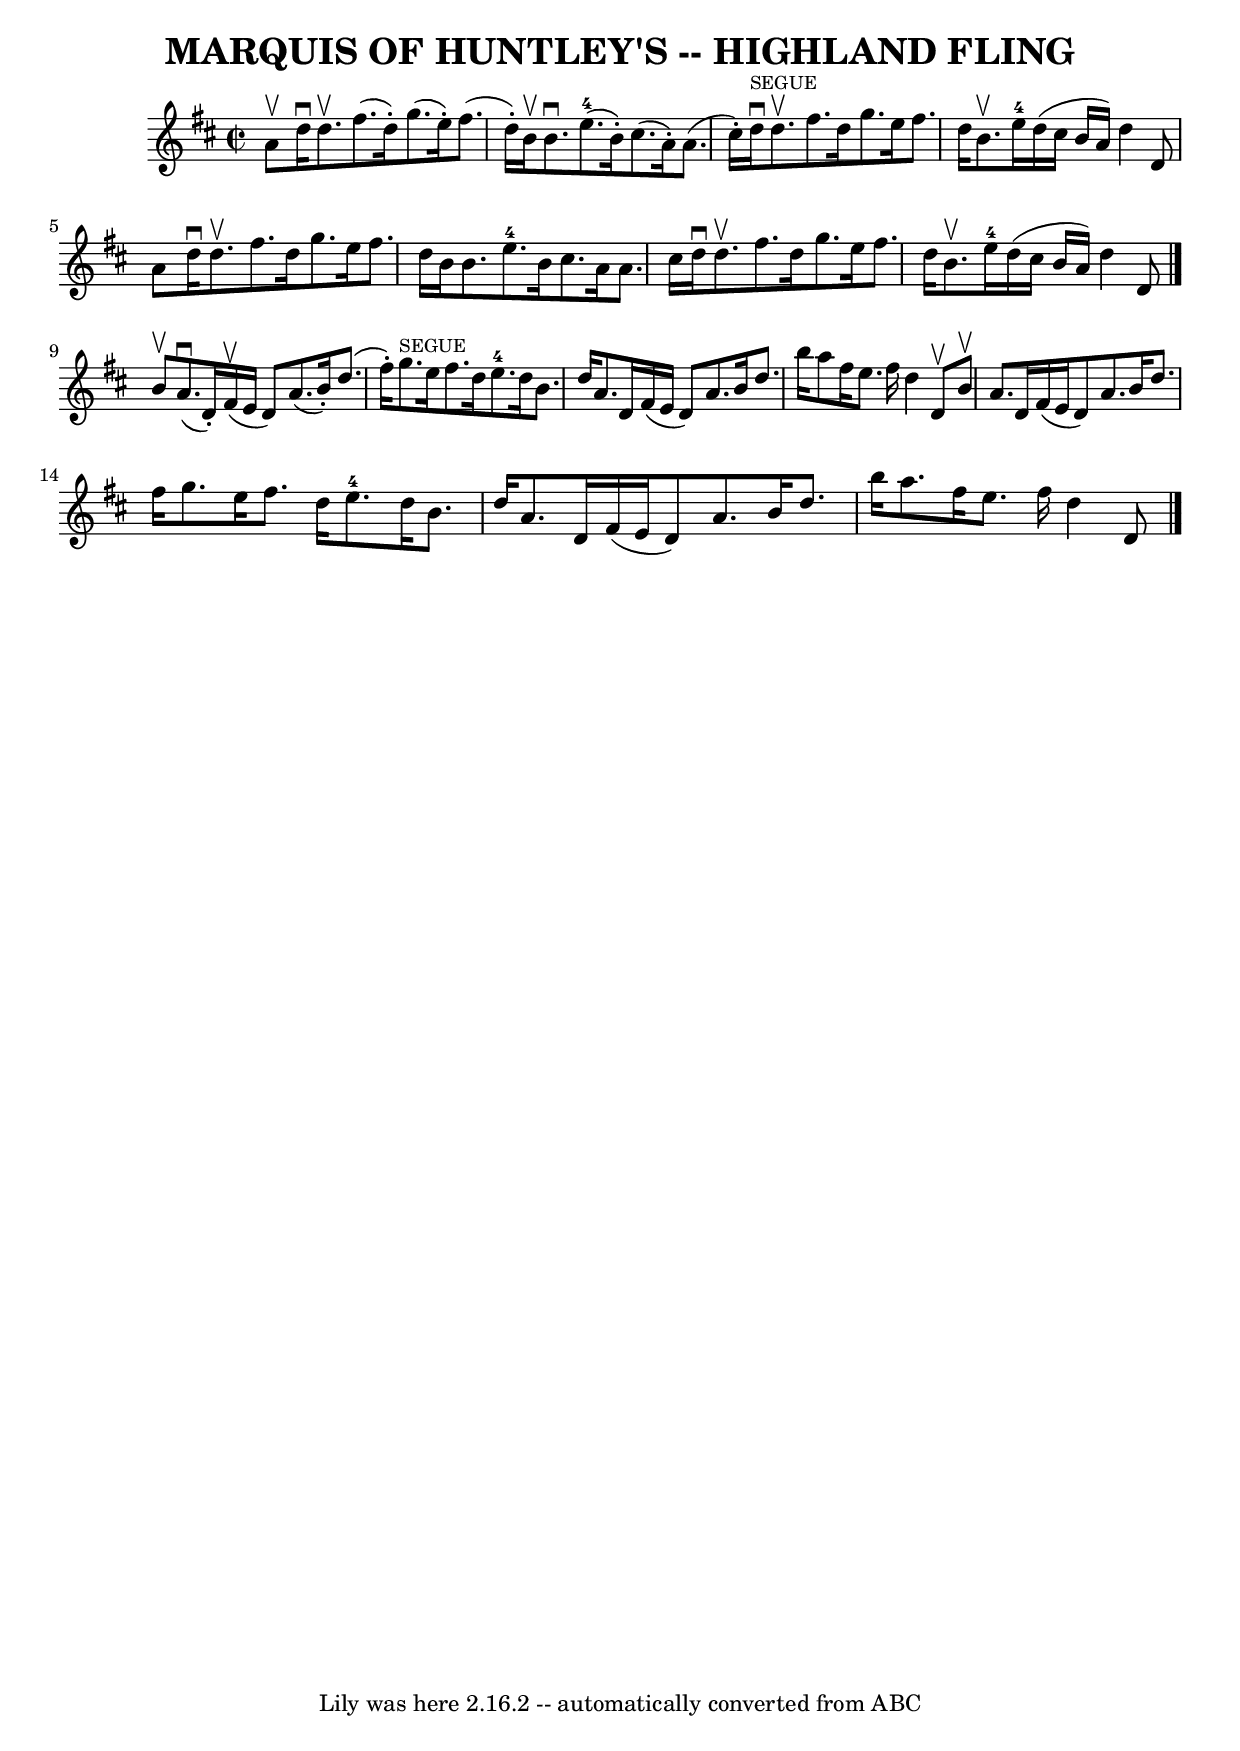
\version "2.16.2"
\include "Mammoth.ily"
\header {
  %% book = "Ryan's Mammoth Collection of Fiddle Tunes"
  crossRefNumber = "1"
  footnotes = "\\\\Can be used as a Strathspey"
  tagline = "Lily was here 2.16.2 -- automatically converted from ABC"
  title = "MARQUIS OF HUNTLEY'S -- HIGHLAND FLING"

}
voicedefault =  {


  \override Staff.TimeSignature #'style = #'C
  \time 2/2 
  \key d \major
  a'8^\upbow       |
  d''16^\downbow d''8. ^\upbow fis''8. (d''16 -.) g''8. (e''16 -.) fis''8. (d''16 
  -.)   |
  b'16^\upbow b'8.^\downbow e''8.-4(b'16 -.)   
  cis''8. (a'16 -.) a'8. (cis''16 -.)       |
  d''16 ^\segue^\downbow d''8.^\upbow fis''8. d''16 g''8. e''16    
  fis''8. d''16    |
  b'8.^\upbow e''16-4 d''16 (cis''16    
  b'16 a'16) d''4 d'8 a'8    |
  |
  d''16 ^\downbow d''8.^\upbow fis''8. d''16 g''8. e''16 fis''8.    
  d''16    |
  b'16 b'8. e''8.-4 b'16 cis''8. a'16    
  a'8. cis''16    |
  d''16^\downbow d''8.^\upbow fis''8.    
  d''16 g''8. e''16 fis''8. d''16    |
  b'8.^\upbow e''16 
  -4 d''16 (cis''16 b'16 a'16) d''4 d'8    \bar "|." b'8 ^\upbow       |
  a'8. (^\downbow d'16 -.) fis'16 (^\upbow   
  e'16 d'8) a'8. (b'16 -.) d''8. (fis''16 -.)   |
  
  g''8.^\segue e''16 fis''8. d''16 e''8.-4 d''16 b'8.    
  d''16        |
  a'8. d'16 fis'16 (e'16 d'8) a'8.    
  b'16 d''8. b''16    |
  a''8 fis''16 e''8. fis''16    
  d''4 d'8^\upbow b'8^\upbow   |
  |
  a'8. d'16    
  fis'16 (e'16 d'8) a'8. b'16 d''8. fis''16    |
  
  g''8. e''16 fis''8. d''16 e''8.-4 d''16 b'8. d''16     
  |
  a'8. d'16 fis'16 (e'16 d'8) a'8. b'16    
  d''8. b''16    |
  a''8. fis''16 e''8. fis''16 d''4    
  d'8    \bar "|."   

}

\score{
  <<

    \context Staff="default"
    {
      \voicedefault 
      
    }

  >>
  \layout {
    
  }
  \midi {
  }

}
